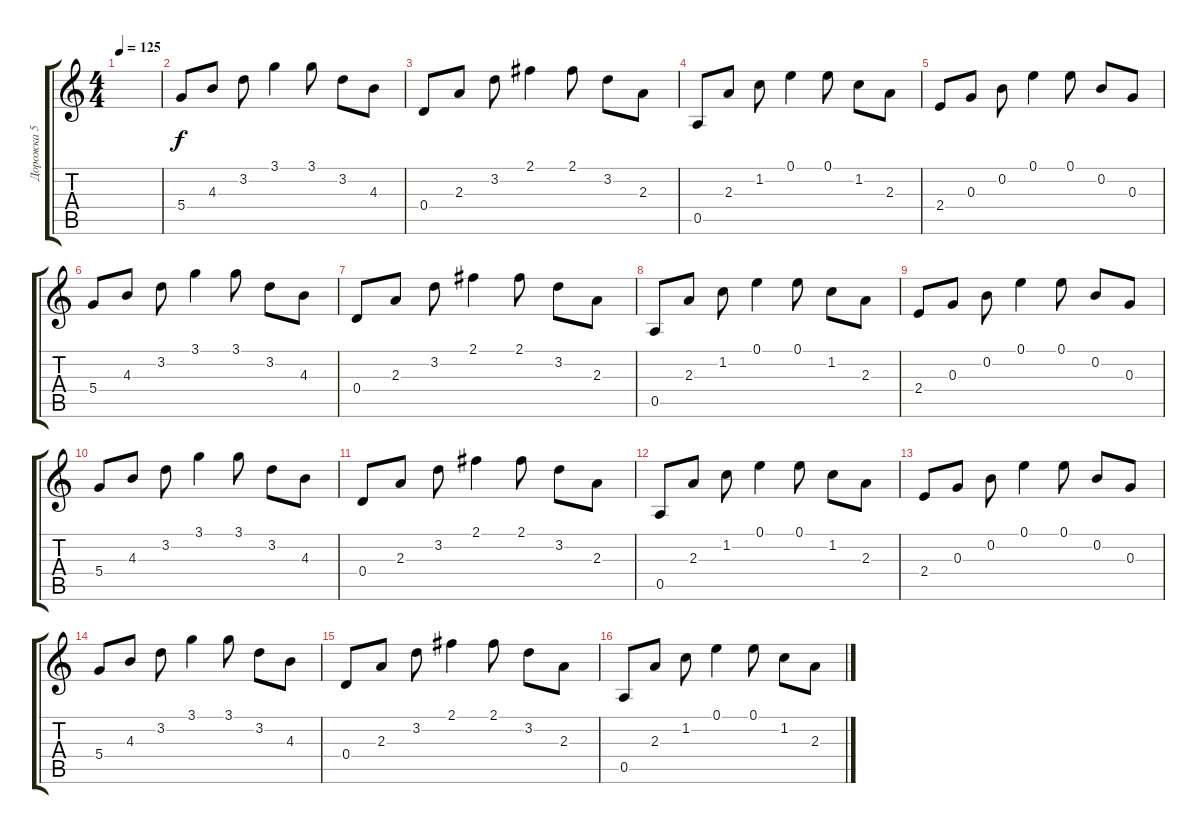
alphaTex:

\track ("Дорожка 5" "Дорожка 5") {instrument electricguitarjazz}
\staff {score tabs}
\tuning (E4 B3 G3 D3 A2 E2) {hide}
\ts (4 4)
\tempo 125
\clef g2
\ks c
|
5.4.8 4.3.8 3.2.8 3.1.4 3.1.8 3.2.8 4.3.8 |
0.4.8 2.3.8 3.2.8 2.1.4 2.1.8 3.2.8 2.3.8 |
0.5.8 2.3.8 1.2.8 0.1.4 0.1.8 1.2.8 2.3.8 |
2.4.8 0.3.8 0.2.8 0.1.4 0.1.8 0.2.8 0.3.8 |
5.4.8 4.3.8 3.2.8 3.1.4 3.1.8 3.2.8 4.3.8 |
0.4.8 2.3.8 3.2.8 2.1.4 2.1.8 3.2.8 2.3.8 |
0.5.8 2.3.8 1.2.8 0.1.4 0.1.8 1.2.8 2.3.8 |
2.4.8 0.3.8 0.2.8 0.1.4 0.1.8 0.2.8 0.3.8 |
5.4.8 4.3.8 3.2.8 3.1.4 3.1.8 3.2.8 4.3.8 |
0.4.8 2.3.8 3.2.8 2.1.4 2.1.8 3.2.8 2.3.8 |
0.5.8 2.3.8 1.2.8 0.1.4 0.1.8 1.2.8 2.3.8 |
2.4.8 0.3.8 0.2.8 0.1.4 0.1.8 0.2.8 0.3.8 |
5.4.8 4.3.8 3.2.8 3.1.4 3.1.8 3.2.8 4.3.8 |
0.4.8 2.3.8 3.2.8 2.1.4 2.1.8 3.2.8 2.3.8 |
0.5.8 2.3.8 1.2.8 0.1.4 0.1.8 1.2.8 2.3.8
